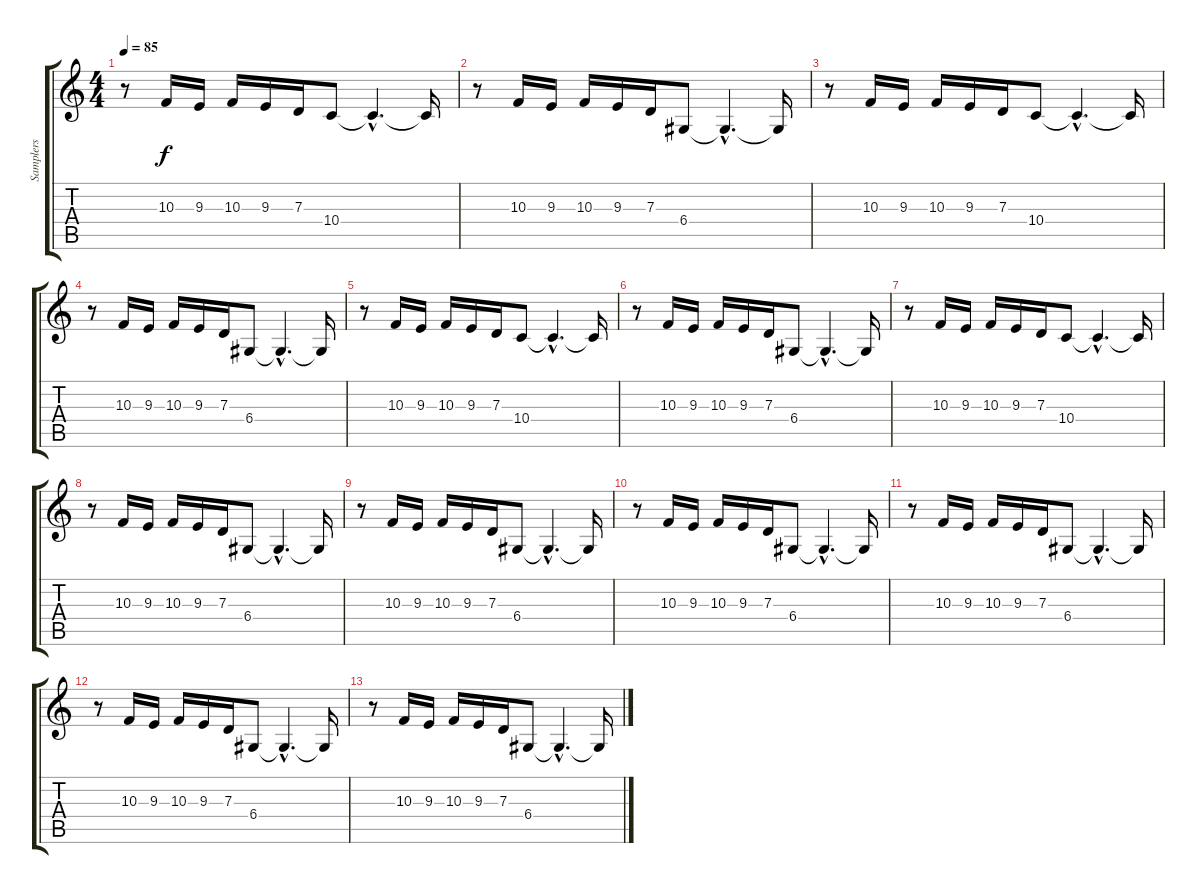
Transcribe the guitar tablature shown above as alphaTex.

\track ("Samplers" "Samplers") {instrument synthstrings1}
\staff {score tabs}
\tuning (E4 B3 G3 D3 A2 E2) {hide}
\ts (4 4)
\tempo 85
\clef g2
\ks c
r.8{dy f} 10.3.16 9.3.16 10.3.16 9.3.16 7.3.16 10.4.8 10.4{hac t}.4{d} 10.4{t}.16 |
r.8 10.3.16 9.3.16 10.3.16 9.3.16 7.3.16 6.4.8 6.4{hac t}.4{d} 6.4{t}.16 |
r.8 10.3.16 9.3.16 10.3.16 9.3.16 7.3.16 10.4.8 10.4{hac t}.4{d} 10.4{t}.16 |
r.8 10.3.16 9.3.16 10.3.16 9.3.16 7.3.16 6.4.8 6.4{hac t}.4{d} 6.4{t}.16 |
r.8 10.3.16 9.3.16 10.3.16 9.3.16 7.3.16 10.4.8 10.4{hac t}.4{d} 10.4{t}.16 |
r.8 10.3.16 9.3.16 10.3.16 9.3.16 7.3.16 6.4.8 6.4{hac t}.4{d} 6.4{t}.16 |
r.8 10.3.16 9.3.16 10.3.16 9.3.16 7.3.16 10.4.8 10.4{hac t}.4{d} 10.4{t}.16 |
r.8 10.3.16 9.3.16 10.3.16 9.3.16 7.3.16 6.4.8 6.4{hac t}.4{d} 6.4{t}.16 |
r.8 10.3.16 9.3.16 10.3.16 9.3.16 7.3.16 6.4.8 6.4{hac t}.4{d} 6.4{t}.16 |
r.8 10.3.16 9.3.16 10.3.16 9.3.16 7.3.16 6.4.8 6.4{hac t}.4{d} 6.4{t}.16 |
r.8 10.3.16 9.3.16 10.3.16 9.3.16 7.3.16 6.4.8 6.4{hac t}.4{d} 6.4{t}.16 |
r.8 10.3.16 9.3.16 10.3.16 9.3.16 7.3.16 6.4.8 6.4{hac t}.4{d} 6.4{t}.16 |
r.8 10.3.16 9.3.16 10.3.16 9.3.16 7.3.16 6.4.8 6.4{hac t}.4{d} 6.4{t}.16
